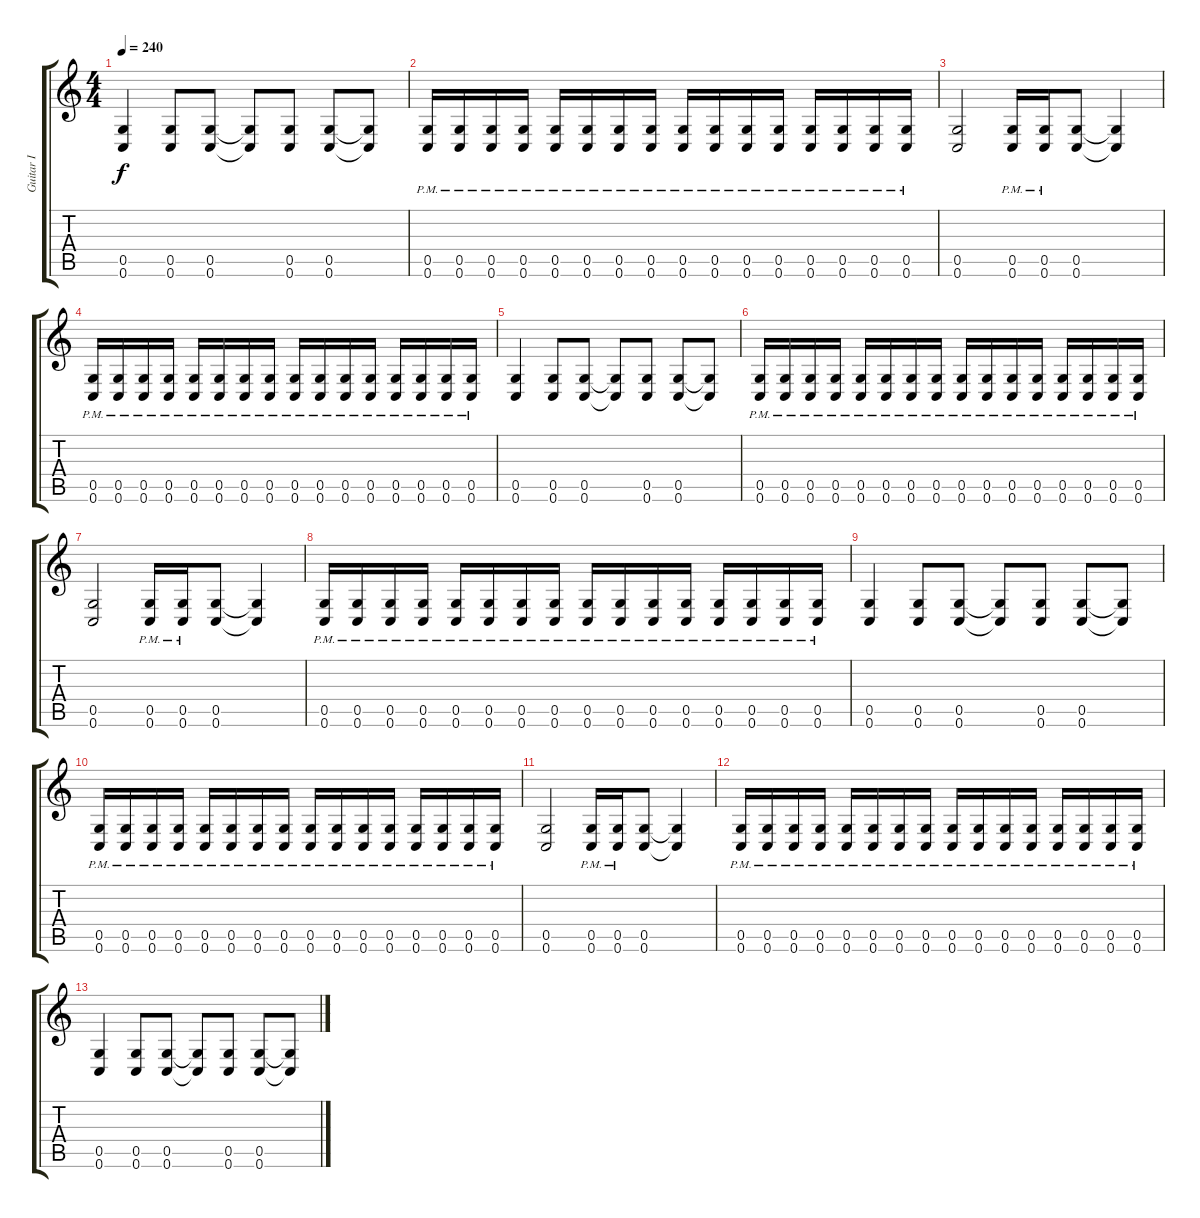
\track ("Guitar I" "Guitar I") {instrument distortionguitar}
\staff {score tabs}
\tuning (D4 A3 F3 C3 G2 C2) {hide}
\ts (4 4)
\tempo 240
\clef g2
\ks c
(0.5 0.6).4{dy f} (0.5 0.6).8 (0.5 0.6).8 (0.5{t} 0.6{t}).8 (0.5 0.6).8 (0.5 0.6).8 (0.5{t} 0.6{t}).8 |
(0.5{pm} 0.6{pm}).16 (0.5{pm} 0.6{pm}).16 (0.5{pm} 0.6{pm}).16 (0.5{pm} 0.6{pm}).16 (0.5{pm} 0.6{pm}).16 (0.5{pm} 0.6{pm}).16 (0.5{pm} 0.6{pm}).16 (0.5{pm} 0.6{pm}).16 (0.5{pm} 0.6{pm}).16 (0.5{pm} 0.6{pm}).16 (0.5{pm} 0.6{pm}).16 (0.5{pm} 0.6{pm}).16 (0.5{pm} 0.6{pm}).16 (0.5{pm} 0.6{pm}).16 (0.5{pm} 0.6{pm}).16 (0.5{pm} 0.6{pm}).16 |
(0.5 0.6).2 (0.5{pm} 0.6{pm}).16 (0.5{pm} 0.6{pm}).16 (0.5 0.6).8 (0.5{t} 0.6{t}).4 |
(0.5{pm} 0.6{pm}).16 (0.5{pm} 0.6{pm}).16 (0.5{pm} 0.6{pm}).16 (0.5{pm} 0.6{pm}).16 (0.5{pm} 0.6{pm}).16 (0.5{pm} 0.6{pm}).16 (0.5{pm} 0.6{pm}).16 (0.5{pm} 0.6{pm}).16 (0.5{pm} 0.6{pm}).16 (0.5{pm} 0.6{pm}).16 (0.5{pm} 0.6{pm}).16 (0.5{pm} 0.6{pm}).16 (0.5{pm} 0.6{pm}).16 (0.5{pm} 0.6{pm}).16 (0.5{pm} 0.6{pm}).16 (0.5{pm} 0.6{pm}).16 |
(0.5 0.6).4 (0.5 0.6).8 (0.5 0.6).8 (0.5{t} 0.6{t}).8 (0.5 0.6).8 (0.5 0.6).8 (0.5{t} 0.6{t}).8 |
(0.5{pm} 0.6{pm}).16 (0.5{pm} 0.6{pm}).16 (0.5{pm} 0.6{pm}).16 (0.5{pm} 0.6{pm}).16 (0.5{pm} 0.6{pm}).16 (0.5{pm} 0.6{pm}).16 (0.5{pm} 0.6{pm}).16 (0.5{pm} 0.6{pm}).16 (0.5{pm} 0.6{pm}).16 (0.5{pm} 0.6{pm}).16 (0.5{pm} 0.6{pm}).16 (0.5{pm} 0.6{pm}).16 (0.5{pm} 0.6{pm}).16 (0.5{pm} 0.6{pm}).16 (0.5{pm} 0.6{pm}).16 (0.5{pm} 0.6{pm}).16 |
(0.5 0.6).2 (0.5{pm} 0.6{pm}).16 (0.5{pm} 0.6{pm}).16 (0.5 0.6).8 (0.5{t} 0.6{t}).4 |
(0.5{pm} 0.6{pm}).16 (0.5{pm} 0.6{pm}).16 (0.5{pm} 0.6{pm}).16 (0.5{pm} 0.6{pm}).16 (0.5{pm} 0.6{pm}).16 (0.5{pm} 0.6{pm}).16 (0.5{pm} 0.6{pm}).16 (0.5{pm} 0.6{pm}).16 (0.5{pm} 0.6{pm}).16 (0.5{pm} 0.6{pm}).16 (0.5{pm} 0.6{pm}).16 (0.5{pm} 0.6{pm}).16 (0.5{pm} 0.6{pm}).16 (0.5{pm} 0.6{pm}).16 (0.5{pm} 0.6{pm}).16 (0.5{pm} 0.6{pm}).16 |
(0.5 0.6).4 (0.5 0.6).8 (0.5 0.6).8 (0.5{t} 0.6{t}).8 (0.5 0.6).8 (0.5 0.6).8 (0.5{t} 0.6{t}).8 |
(0.5{pm} 0.6{pm}).16 (0.5{pm} 0.6{pm}).16 (0.5{pm} 0.6{pm}).16 (0.5{pm} 0.6{pm}).16 (0.5{pm} 0.6{pm}).16 (0.5{pm} 0.6{pm}).16 (0.5{pm} 0.6{pm}).16 (0.5{pm} 0.6{pm}).16 (0.5{pm} 0.6{pm}).16 (0.5{pm} 0.6{pm}).16 (0.5{pm} 0.6{pm}).16 (0.5{pm} 0.6{pm}).16 (0.5{pm} 0.6{pm}).16 (0.5{pm} 0.6{pm}).16 (0.5{pm} 0.6{pm}).16 (0.5{pm} 0.6{pm}).16 |
(0.5 0.6).2 (0.5{pm} 0.6{pm}).16 (0.5{pm} 0.6{pm}).16 (0.5 0.6).8 (0.5{t} 0.6{t}).4 |
(0.5{pm} 0.6{pm}).16 (0.5{pm} 0.6{pm}).16 (0.5{pm} 0.6{pm}).16 (0.5{pm} 0.6{pm}).16 (0.5{pm} 0.6{pm}).16 (0.5{pm} 0.6{pm}).16 (0.5{pm} 0.6{pm}).16 (0.5{pm} 0.6{pm}).16 (0.5{pm} 0.6{pm}).16 (0.5{pm} 0.6{pm}).16 (0.5{pm} 0.6{pm}).16 (0.5{pm} 0.6{pm}).16 (0.5{pm} 0.6{pm}).16 (0.5{pm} 0.6{pm}).16 (0.5{pm} 0.6{pm}).16 (0.5{pm} 0.6{pm}).16 |
(0.5 0.6).4 (0.5 0.6).8 (0.5 0.6).8 (0.5{t} 0.6{t}).8 (0.5 0.6).8 (0.5 0.6).8 (0.5{t} 0.6{t}).8
